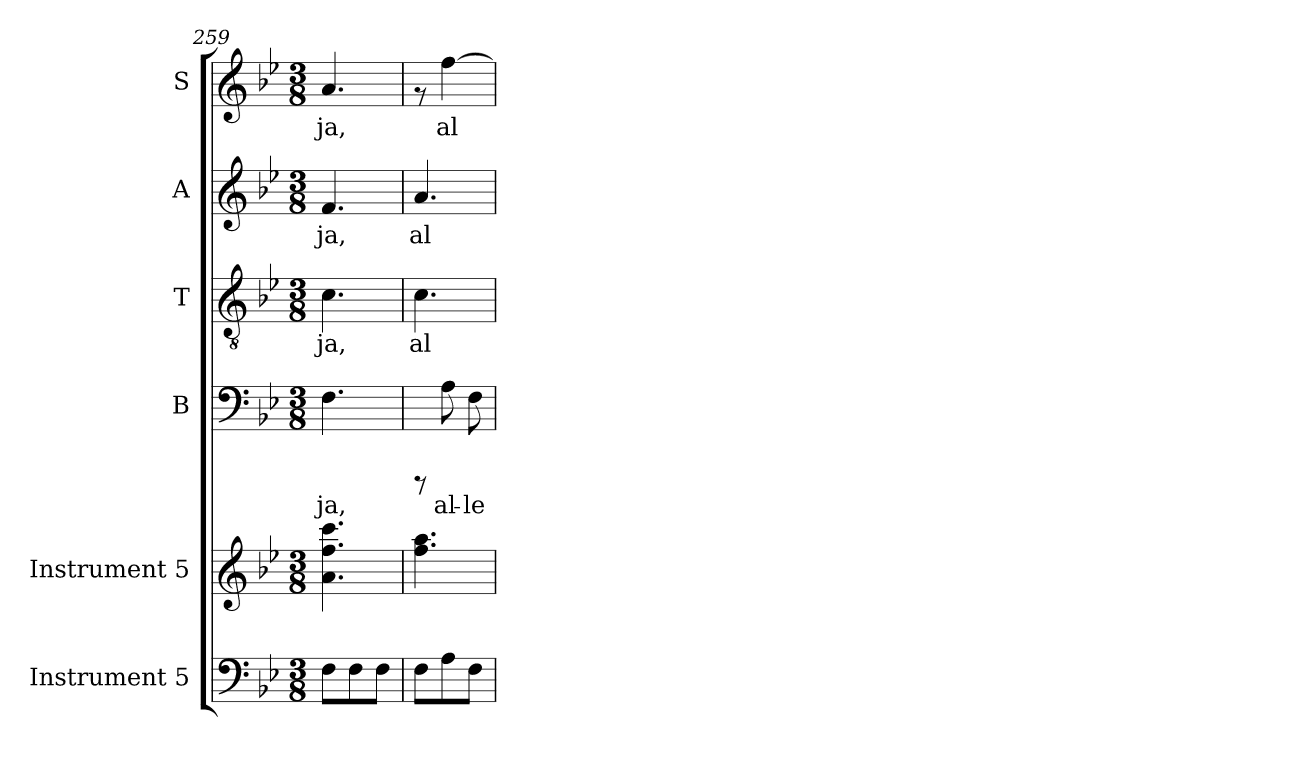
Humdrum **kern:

**kern	**kern	**kern	**text	**kern	**text	**kern	**text	**kern	**text
*part6	*part5	*part4	*part4	*part3	*part3	*part2	*part2	*part1	*part1
*staff6	*staff5	*staff4	*staff4	*staff3	*staff3	*staff2	*staff2	*staff1	*staff1
*I"Instrument 5	*I"Instrument 5	*I"B	*	*I"T	*	*I"A	*	*I"S	*
*	*	*I'B	*	*I'T	*	*I'A	*	*I'S	*
*clefF4	*clefG2	*clefF4	*	*clefGv2	*	*clefG2	*	*clefG2	*
*k[b-e-]	*k[b-e-]	*k[b-e-]	*	*k[b-e-]	*	*k[b-e-]	*	*k[b-e-]	*
*B-:	*B-:	*B-:	*	*B-:	*	*B-:	*	*B-:	*
*M3/8	*M3/8	*M3/8	*	*M3/8	*	*M3/8	*	*M3/8	*
=259	=259	=259	=259	=259	=259	=259	=259	=259	=259
!	!	!	!LO:LY:b:cj	!	!LO:LY:b:cj	!	!LO:LY:b:cj	!	!LO:LY:b:cj
8F\L	4.ff\ 4.a\ 4.ccc\	4.F\	-ja,	4.c\	ja,	4.f/	ja,	4.a/	-ja,
8F\	.	.	.	.	.	.	.	.	.
8F\J	.	.	.	.	.	.	.	.	.
=260	=260	=260	=260	=260	=260	=260	=260	=260	=260
!	!	!	!	!	!LO:LY:b:cj	!	!LO:LY:b:cj	!	!
8F\L	4.ff\ 4.aa\	8rCCC	.	4.c\	al	4.a/	al	8rf	.
!	!	!	!LO:LY:b:cj	!	!	!	!	!	!LO:LY:b:cj
8A\	.	8A\	al-	.	.	.	.	[>4ff\	al-
!	!	!	!LO:LY:b:cj	!	!	!	!	!	!
8F\J	.	8F\	-le-	.	.	.	.	.	.
=	=	=	=	=	=	=	=	=	=
*-	*-	*-	*-	*-	*-	*-	*-	*-	*-
